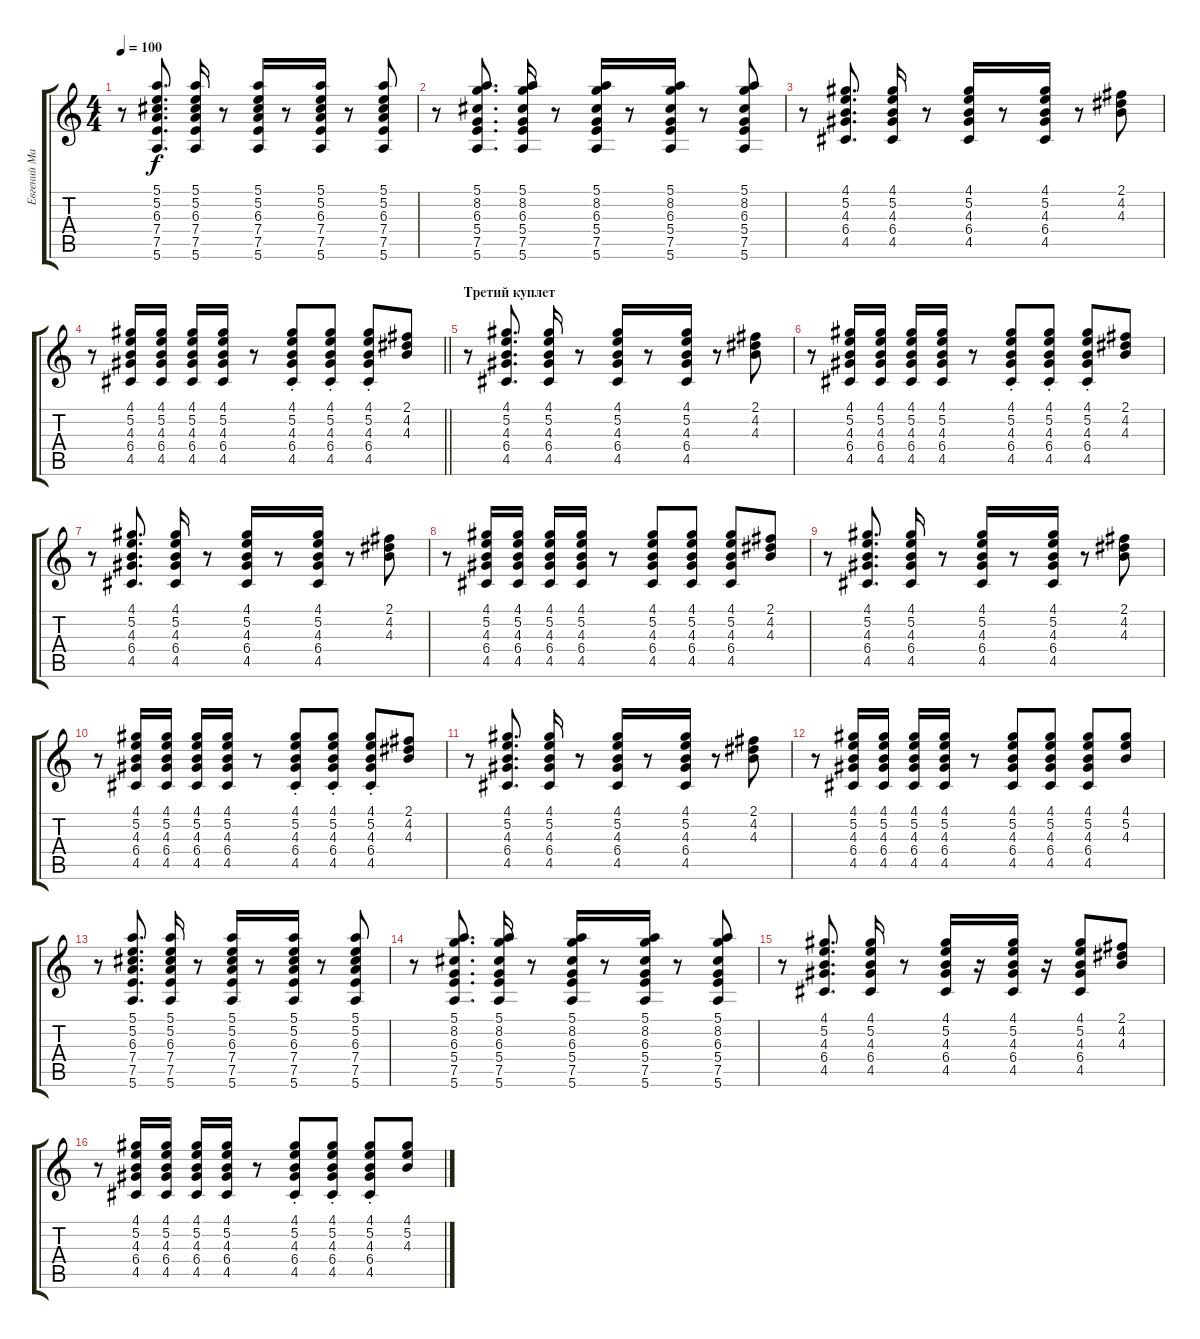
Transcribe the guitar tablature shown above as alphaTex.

\track ("Евгений Маргулис" "Евгений Ма") {instrument overdrivenguitar}
\staff {score tabs}
\tuning (E4 B3 G3 D3 A2 E2) {hide}
\ts (4 4)
\tempo 100
\clef g2
\ks c
r.8{dy f} (5.1 5.2 6.3 7.4 7.5 5.6).8{d} (5.1 5.2 6.3 7.4 7.5 5.6).16 r.8 (5.1 5.2 6.3 7.4 7.5 5.6).16 r.8 (5.1 5.2 6.3 7.4 7.5 5.6).16 r.8 (5.1 5.2 6.3 7.4 7.5 5.6).8 |
r.8 (5.1 8.2 6.3 5.4 7.5 5.6).8{d} (5.1 8.2 6.3 5.4 7.5 5.6).16 r.8 (5.1 8.2 6.3 5.4 7.5 5.6).16 r.8 (5.1 8.2 6.3 5.4 7.5 5.6).16 r.8 (5.1 8.2 6.3 5.4 7.5 5.6).8 |
r.8 (4.1 5.2 4.3 6.4 4.5).8{d} (4.1 5.2 4.3 6.4 4.5).16 r.8 (4.1 5.2 4.3 6.4 4.5).16 r.8 (4.1 5.2 4.3 6.4 4.5).16 r.8 (2.1 4.2 4.3).8 |
\barLineRight lightlight
r.8 (4.1 5.2 4.3 6.4 4.5).16 (4.1 5.2 4.3 6.4 4.5).16 (4.1 5.2 4.3 6.4 4.5).16 (4.1 5.2 4.3 6.4 4.5).16 r.8 (4.1{st} 5.2{st} 4.3{st} 6.4{st} 4.5{st}).8 (4.1{st} 5.2{st} 4.3{st} 6.4{st} 4.5{st}).8 (4.1{st} 5.2{st} 4.3{st} 6.4{st} 4.5{st}).8 (2.1 4.2 4.3).8 |
\section ("" "Третий куплет")
r.8 (4.1 5.2 4.3 6.4 4.5).8{d} (4.1 5.2 4.3 6.4 4.5).16 r.8 (4.1 5.2 4.3 6.4 4.5).16 r.8 (4.1 5.2 4.3 6.4 4.5).16 r.8 (2.1 4.2 4.3).8 |
r.8 (4.1 5.2 4.3 6.4 4.5).16 (4.1 5.2 4.3 6.4 4.5).16 (4.1 5.2 4.3 6.4 4.5).16 (4.1 5.2 4.3 6.4 4.5).16 r.8 (4.1{st} 5.2{st} 4.3{st} 6.4{st} 4.5{st}).8 (4.1{st} 5.2{st} 4.3{st} 6.4{st} 4.5{st}).8 (4.1{st} 5.2{st} 4.3{st} 6.4{st} 4.5{st}).8 (2.1 4.2 4.3).8 |
r.8 (4.1 5.2 4.3 6.4 4.5).8{d} (4.1 5.2 4.3 6.4 4.5).16 r.8 (4.1 5.2 4.3 6.4 4.5).16 r.8 (4.1 5.2 4.3 6.4 4.5).16 r.8 (2.1 4.2 4.3).8 |
r.8 (4.1 5.2 4.3 6.4 4.5).16 (4.1 5.2 4.3 6.4 4.5).16 (4.1 5.2 4.3 6.4 4.5).16 (4.1 5.2 4.3 6.4 4.5).16 r.8 (4.1 5.2 4.3 6.4 4.5).8 (4.1 5.2 4.3 6.4 4.5).8 (4.1 5.2 4.3 6.4 4.5).8 (2.1 4.2 4.3).8 |
r.8 (4.1 5.2 4.3 6.4 4.5).8{d} (4.1 5.2 4.3 6.4 4.5).16 r.8 (4.1 5.2 4.3 6.4 4.5).16 r.8 (4.1 5.2 4.3 6.4 4.5).16 r.8 (2.1 4.2 4.3).8 |
r.8 (4.1 5.2 4.3 6.4 4.5).16 (4.1 5.2 4.3 6.4 4.5).16 (4.1 5.2 4.3 6.4 4.5).16 (4.1 5.2 4.3 6.4 4.5).16 r.8 (4.1{st} 5.2{st} 4.3{st} 6.4{st} 4.5{st}).8 (4.1{st} 5.2{st} 4.3{st} 6.4{st} 4.5{st}).8 (4.1{st} 5.2{st} 4.3{st} 6.4{st} 4.5{st}).8 (2.1 4.2 4.3).8 |
r.8 (4.1 5.2 4.3 6.4 4.5).8{d} (4.1 5.2 4.3 6.4 4.5).16 r.8 (4.1 5.2 4.3 6.4 4.5).16 r.8 (4.1 5.2 4.3 6.4 4.5).16 r.8 (2.1 4.2 4.3).8 |
r.8 (4.1 5.2 4.3 6.4 4.5).16 (4.1 5.2 4.3 6.4 4.5).16 (4.1 5.2 4.3 6.4 4.5).16 (4.1 5.2 4.3 6.4 4.5).16 r.8 (4.1 5.2 4.3 6.4 4.5).8 (4.1 5.2 4.3 6.4 4.5).8 (4.1 5.2 4.3 6.4 4.5).8 (4.1 5.2 4.3).8 |
r.8 (5.1 5.2 6.3 7.4 7.5 5.6).8{d} (5.1 5.2 6.3 7.4 7.5 5.6).16 r.8 (5.1 5.2 6.3 7.4 7.5 5.6).16 r.8 (5.1 5.2 6.3 7.4 7.5 5.6).16 r.8 (5.1 5.2 6.3 7.4 7.5 5.6).8 |
r.8 (5.1 8.2 6.3 5.4 7.5 5.6).8{d} (5.1 8.2 6.3 5.4 7.5 5.6).16 r.8 (5.1 8.2 6.3 5.4 7.5 5.6).16 r.8 (5.1 8.2 6.3 5.4 7.5 5.6).16 r.8 (5.1 8.2 6.3 5.4 7.5 5.6).8 |
r.8 (4.1 5.2 4.3 6.4 4.5).8{d} (4.1 5.2 4.3 6.4 4.5).16 r.8 (4.1 5.2 4.3 6.4 4.5).16 r.16 (4.1 5.2 4.3 6.4 4.5).16 r.16 (4.1 5.2 4.3 6.4 4.5).8 (2.1 4.2 4.3).8 |
r.8 (4.1 5.2 4.3 6.4 4.5).16 (4.1 5.2 4.3 6.4 4.5).16 (4.1 5.2 4.3 6.4 4.5).16 (4.1 5.2 4.3 6.4 4.5).16 r.8 (4.1{st} 5.2{st} 4.3{st} 6.4{st} 4.5{st}).8 (4.1{st} 5.2{st} 4.3{st} 6.4{st} 4.5{st}).8 (4.1{st} 5.2{st} 4.3{st} 6.4{st} 4.5{st}).8 (4.1 5.2 4.3).8
